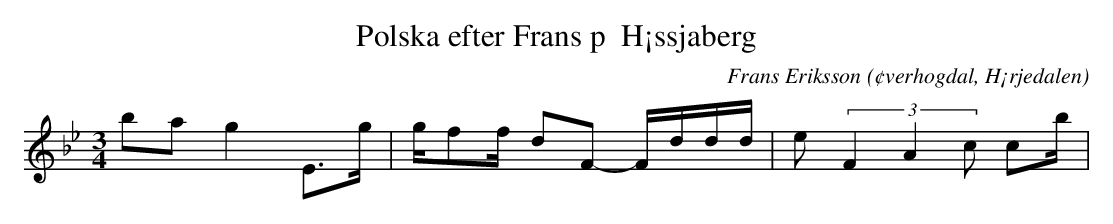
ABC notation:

X:1
T:Polska efter Frans p  H¡ssjaberg
O:¢verhogdal, H¡rjedalen
M:3/4
C:Frans Eriksson
K:Bb
ba g2 E>g |g/ff/- dF- F/d/d/d/|e(3F2A2c cb/|
